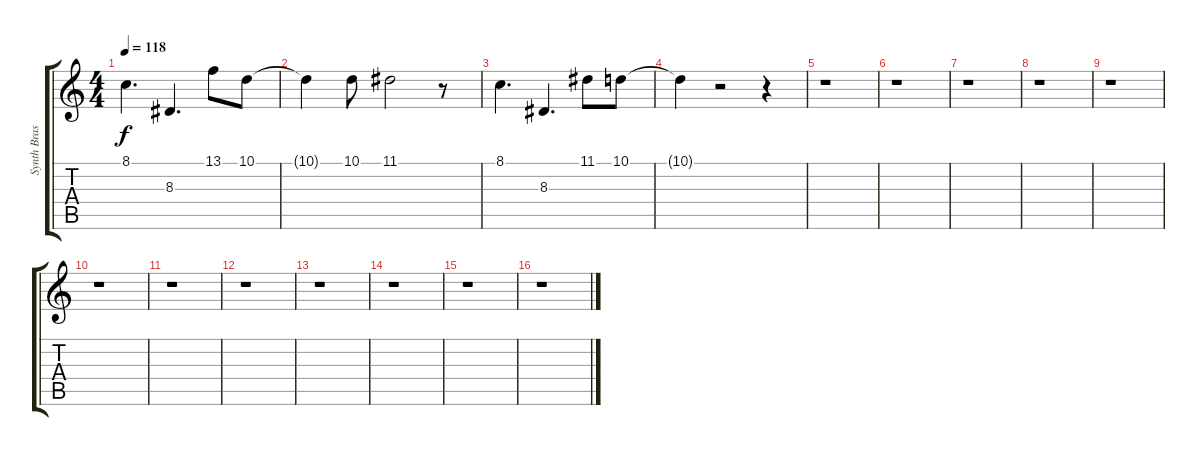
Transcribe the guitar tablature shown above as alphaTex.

\track ("Synth Brass 1" "Synth Bras") {instrument synthbrass1}
\staff {score tabs}
\tuning (E4 B3 G3 D3 A2 E2) {hide}
\ts (4 4)
\tempo 118
\clef g2
\ks c
8.1.4{d dy f} 8.3.4{d} 13.1.8 10.1.8 |
10.1{t}.4 10.1.8 11.1.2 r.8 |
8.1.4{d} 8.3.4{d} 11.1.8 10.1.8 |
10.1{t}.4 r.2 r.4 |
r.1 |
r.1 |
r.1 |
r.1 |
r.1 |
r.1 |
r.1 |
r.1 |
r.1 |
r.1 |
r.1 |
r.1
